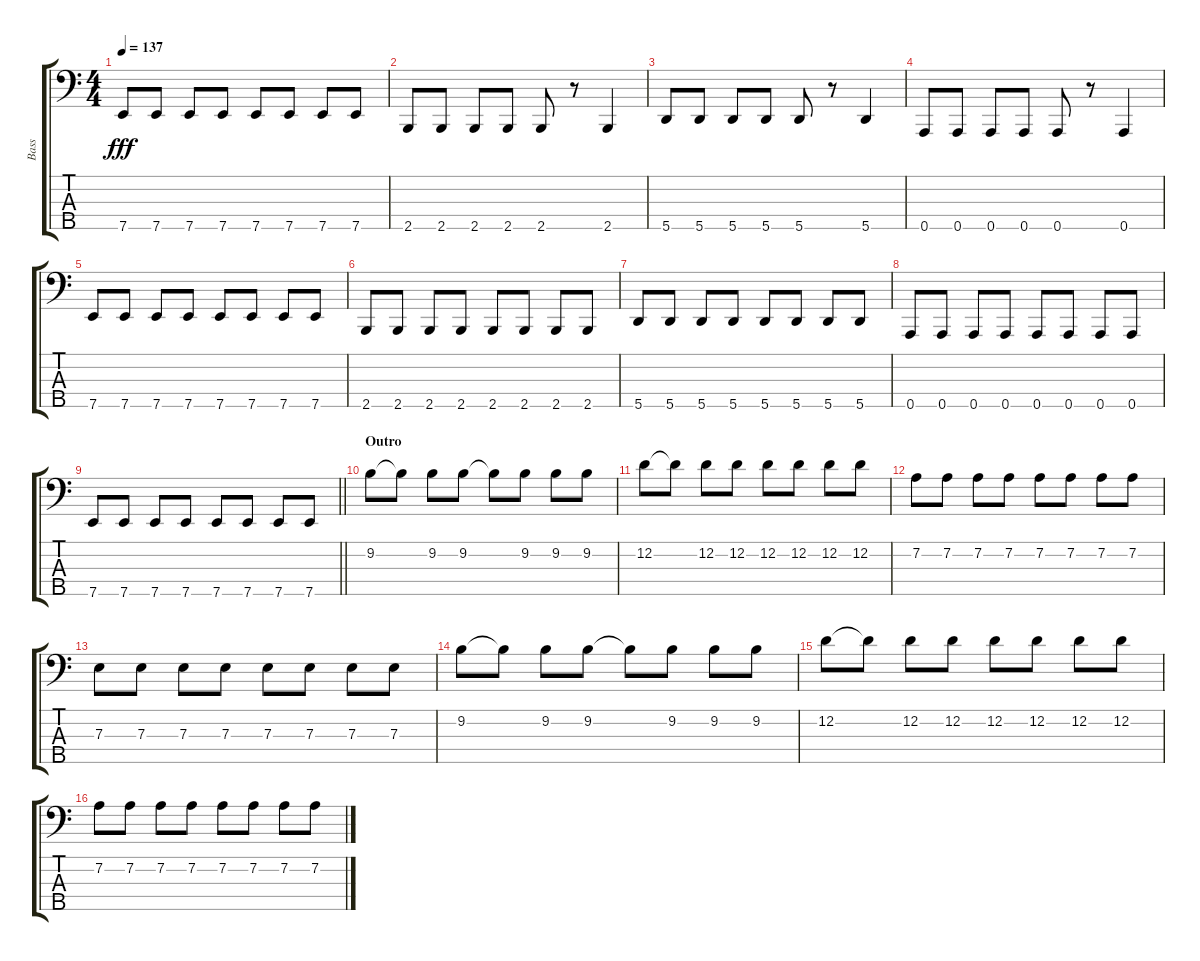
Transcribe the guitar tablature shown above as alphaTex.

\track ("Bass" "Bass") {instrument electricbassfinger}
\staff {score tabs}
\tuning (G2 D2 A1 E1 A0) {hide}
\ts (4 4)
\tempo 137
\clef f4
\ks c
7.5.8{dy fff} 7.5.8 7.5.8 7.5.8 7.5.8 7.5.8 7.5.8 7.5.8 |
2.5.8 2.5.8 2.5.8 2.5.8 2.5.8 r.8 2.5.4 |
5.5.8 5.5.8 5.5.8 5.5.8 5.5.8 r.8 5.5.4 |
0.5.8 0.5.8 0.5.8 0.5.8 0.5.8 r.8 0.5.4 |
7.5.8 7.5.8 7.5.8 7.5.8 7.5.8 7.5.8 7.5.8 7.5.8 |
2.5.8 2.5.8 2.5.8 2.5.8 2.5.8 2.5.8 2.5.8 2.5.8 |
5.5.8 5.5.8 5.5.8 5.5.8 5.5.8 5.5.8 5.5.8 5.5.8 |
0.5.8 0.5.8 0.5.8 0.5.8 0.5.8 0.5.8 0.5.8 0.5.8 |
\barLineRight lightlight
7.5.8 7.5.8 7.5.8 7.5.8 7.5.8 7.5.8 7.5.8 7.5.8 |
\section ("" "Outro")
9.2.8 9.2{t}.8 9.2.8 9.2.8 9.2{t}.8 9.2.8 9.2.8 9.2.8 |
12.2.8 12.2{t}.8 12.2.8 12.2.8 12.2.8 12.2.8 12.2.8 12.2.8 |
7.2.8 7.2.8 7.2.8 7.2.8 7.2.8 7.2.8 7.2.8 7.2.8 |
7.3.8 7.3.8 7.3.8 7.3.8 7.3.8 7.3.8 7.3.8 7.3.8 |
9.2.8 9.2{t}.8 9.2.8 9.2.8 9.2{t}.8 9.2.8 9.2.8 9.2.8 |
12.2.8 12.2{t}.8 12.2.8 12.2.8 12.2.8 12.2.8 12.2.8 12.2.8 |
7.2.8 7.2.8 7.2.8 7.2.8 7.2.8 7.2.8 7.2.8 7.2.8
